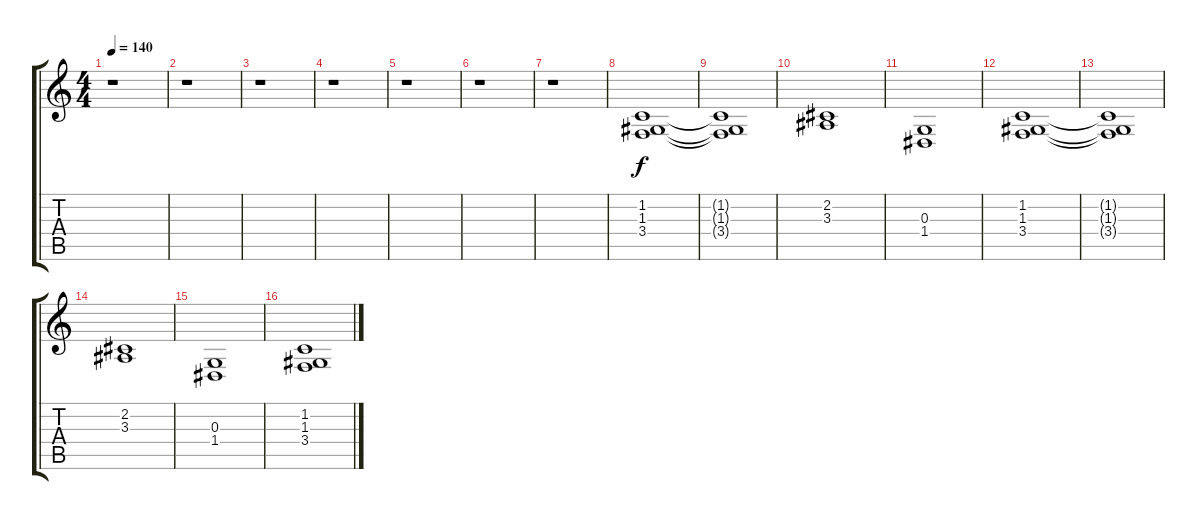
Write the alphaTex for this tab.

\track "" {instrument synthstrings1}
\staff {score tabs}
\tuning (E4 B3 G3 D3 A2 E2) {hide}
\ts (4 4)
\tempo 140
\clef g2
\ks c
r.1{dy f} |
r.1 |
r.1 |
r.1 |
r.1 |
r.1 |
r.1 |
(1.2 1.3 3.4).1{volume 6 balance 8 instrument stringensemble2} |
(1.2{t} 1.3{t} 3.4{t}).1 |
(2.2 3.3).1 |
(0.3 1.4).1 |
(1.2 1.3 3.4).1 |
(1.2{t} 1.3{t} 3.4{t}).1 |
(2.2 3.3).1 |
(0.3 1.4).1 |
(1.2 1.3 3.4).1
